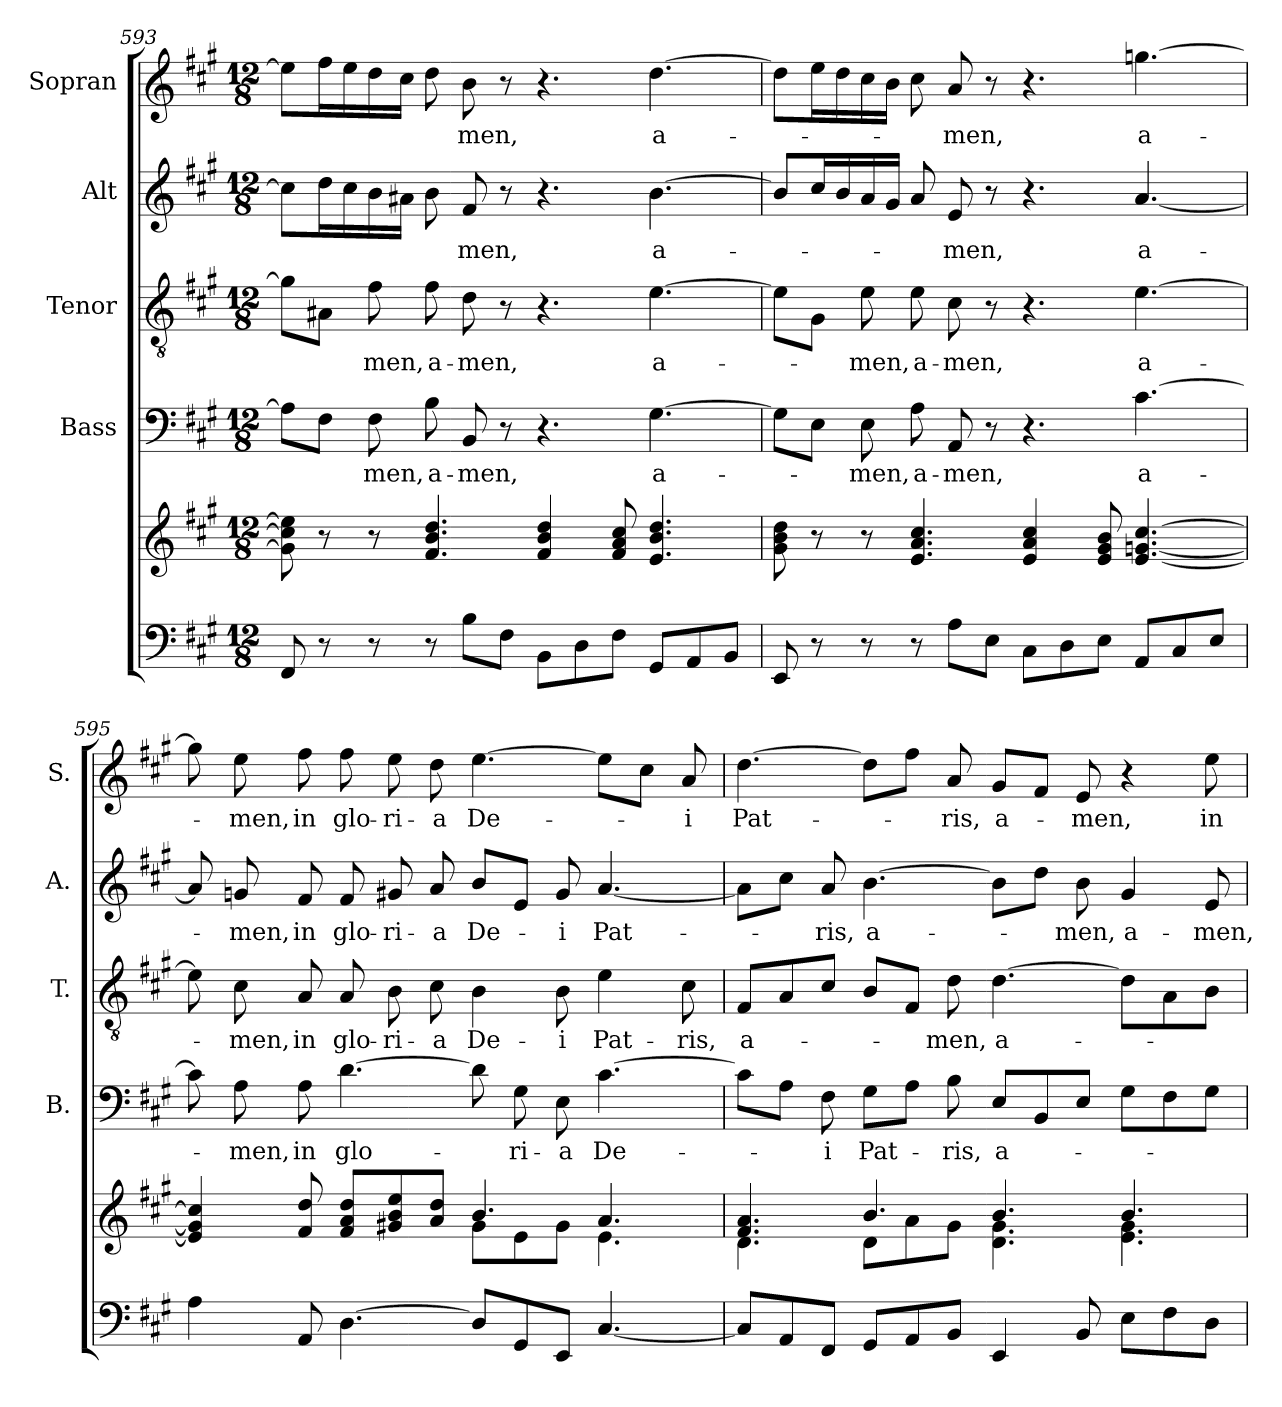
**kern	**kern	**kern	**text	**kern	**text	**kern	**text	**kern	**text
*part5	*part5	*part4	*part4	*part3	*part3	*part2	*part2	*part1	*part1
*staff6	*staff5	*staff4	*staff4	*staff3	*staff3	*staff2	*staff2	*staff1	*staff1
*	*	*I"Bass	*	*I"Tenor	*	*I"Alt	*	*I"Sopran	*
*	*	*I'B.	*	*I'T.	*	*I'A.	*	*I'S.	*
!!LO:LB:g=z
*clefF4	*clefG2	*clefF4	*	*clefGv2	*	*clefG2	*	*clefG2	*
*k[f#c#g#]	*k[f#c#g#]	*k[f#c#g#]	*	*k[f#c#g#]	*	*k[f#c#g#]	*	*k[f#c#g#]	*
*A:	*A:	*A:	*	*A:	*	*A:	*	*A:	*
*M12/8	*M12/8	*M12/8	*	*M12/8	*	*M12/8	*	*M12/8	*
=593	=593	=593	=593	=593	=593	=593	=593	=593	=593
8FF#/	8g\] 8cc#\] 8ee\]	8A#\L]	.	8g\L]	.	8cc#\L]	.	8ee\L]	.
8r	8r	8F#\J	.	8A#X\J	.	16dd\L	.	16ff#\L	.
.	.	.	.	.	.	16cc#\	.	16ee\	.
!	!	!	!LO:LY:b	!	!LO:LY:b	!	!	!	!
8r	8r	8F#\	-men,	8f#\	-men,	16b\	.	16dd\	.
.	.	.	.	.	.	16a#X\JJ	.	16cc#\JJ	.
!	!	!	!LO:LY:b	!	!LO:LY:b	!	!	!	!
8r	4.f#/ 4.b/ 4.dd/	8B\	a-	8f#\	a-	8b\	.	8dd\	.
!	!	!	!LO:LY:b	!	!LO:LY:b	!	!LO:LY:b	!	!LO:LY:b
8B\L	.	8BB/	-men,	8d\	-men,	8f#/	-men,	8b\	-men,
8F#\J	.	8r	.	8r	.	8r	.	8r	.
8BB\L	4f#/ 4b/ 4dd/	4.r	.	4.r	.	4.r	.	4.r	.
8D\	.	.	.	.	.	.	.	.	.
8F#\J	8f#/ 8a/ 8cc#/	.	.	.	.	.	.	.	.
!	!	!	!LO:LY:b	!	!LO:LY:b	!	!LO:LY:b	!	!LO:LY:b
8GG#/L	4.e/ 4.b/ 4.dd/	[4.G#\	a-	[4.e\	a-	[4.b\	a-	[4.dd\	a-
8AA/	.	.	.	.	.	.	.	.	.
8BB/J	.	.	.	.	.	.	.	.	.
=594	=594	=594	=594	=594	=594	=594	=594	=594	=594
8EE/	8g#\ 8b\ 8dd\	8G#\L]	.	8e\L]	.	8b/L]	.	8dd\L]	.
8r	8r	8E\J	.	8G#\J	.	16cc#/L	.	16ee\L	.
.	.	.	.	.	.	16b/	.	16dd\	.
!	!	!	!LO:LY:b	!	!LO:LY:b	!	!	!	!
8r	8r	8E\	-men,	8e\	-men,	16a/	.	16cc#\	.
.	.	.	.	.	.	16g#/JJ	.	16b\JJ	.
!	!	!	!LO:LY:b	!	!LO:LY:b	!	!	!	!
8r	4.e/ 4.a/ 4.cc#/	8A\	a-	8e\	a-	8a/	.	8cc#\	.
!	!	!	!LO:LY:b	!	!LO:LY:b	!	!LO:LY:b	!	!LO:LY:b
8A\L	.	8AA/	-men,	8c#\	-men,	8e/	-men,	8a/	-men,
8E\J	.	8r	.	8r	.	8r	.	8r	.
8C#\L	4e/ 4a/ 4cc#/	4.r	.	4.r	.	4.r	.	4.r	.
8D\	.	.	.	.	.	.	.	.	.
8E\J	8e/ 8g#/ 8b/	.	.	.	.	.	.	.	.
!	!	!	!LO:LY:b	!	!LO:LY:b	!	!LO:LY:b	!	!LO:LY:b
8AA/L	[4.e/ [4.gn/ [4.cc#/	[4.c#\	a-	[4.e\	a-	[4.a/	a-	[4.ggn\	a-
8C#/	.	.	.	.	.	.	.	.	.
8E/J	.	.	.	.	.	.	.	.	.
!!LO:PB:g=z
=595	=595	=595	=595	=595	=595	=595	=595	=595	=595
*	*^	*	*	*	*	*	*	*	*
4A\	4e/] 4g/] 4cc#/]	2.ryy	8c#\]	.	8e\]	.	8a/]	.	8gg\]	.
!	!	!	!	!LO:LY:b	!	!LO:LY:b	!	!LO:LY:b	!	!LO:LY:b
.	.	.	8A\	-men,	8c#\	-men,	8gn/	-men,	8ee\	-men,
!	!	!	!	!LO:LY:b	!	!LO:LY:b	!	!LO:LY:b	!	!LO:LY:b
8AA/	8f#/ 8dd/	.	8A\	in	8A/	in	8f#/	in	8ff#\	in
!	!	!	!	!LO:LY:b	!	!LO:LY:b	!	!LO:LY:b	!	!LO:LY:b
[4.D\	8f#/ 8a/ 8dd/L	.	[4.d\	glo-	8A/	glo-	8f#/	glo-	8ff#\	glo-
!	!	!	!	!	!	!LO:LY:b	!	!LO:LY:b	!	!LO:LY:b
.	8g#X/ 8b/ 8ee/	.	.	.	8B\	-ri-	8g#X/	-ri-	8ee\	-ri-
!	!	!	!	!	!	!LO:LY:b	!	!LO:LY:b	!	!LO:LY:b
.	8a/ 8dd/J	.	.	.	8c#\	-a	8a/	-a	8dd\	-a
!	!	!	!	!	!	!LO:LY:b	!	!LO:LY:b	!	!LO:LY:b
8D/L]	4.b/	8g#\L	8d\]	.	4B\	De-	8b/L	De-	[4.ee\	De-
!	!	!	!	!LO:LY:b	!	!	!	!	!	!
8GG#/	.	8e\	8G#\	-ri-	.	.	8e/J	.	.	.
!	!	!	!	!LO:LY:b	!	!LO:LY:b	!	!LO:LY:b	!	!
8EE/J	.	8g#\J	8E\	-a	8B\	-i	8g#/	-i	.	.
!	!	!	!	!LO:LY:b	!	!LO:LY:b	!	!LO:LY:b	!	!
[4.C#/	4.a/	4.e\	[4.c#\	De-	4e\	Pat-	[4.a/	Pat-	8ee\L]	.
.	.	.	.	.	.	.	.	.	8cc#\J	.
!	!	!	!	!	!	!LO:LY:b	!	!	!	!LO:LY:b
.	.	.	.	.	8c#\	-ris,	.	.	8a/	-i
=596	=596	=596	=596	=596	=596	=596	=596	=596	=596	=596
!	!	!	!	!	!	!LO:LY:b	!	!	!	!LO:LY:b
8C#/L]	4.f#/ 4.a/	4.d\	8c#\L]	.	8F#/L	a-	8a\L]	.	[4.dd\	Pat-
8AA/	.	.	8A\J	.	8A/	.	8cc#\J	.	.	.
!	!	!	!	!LO:LY:b	!	!	!	!LO:LY:b	!	!
8FF#/J	.	.	8F#\	-i	8c#/J	.	8a/	-ris,	.	.
!	!	!	!	!LO:LY:b	!	!	!	!LO:LY:b	!	!
8GG#/L	4.b/	8d\L	8G#\L	Pat-	8B/L	.	[4.b\	a-	8dd\L]	.
8AA/	.	8a\	8A\J	.	8F#/J	.	.	.	8ff#\J	.
!	!	!	!	!LO:LY:b	!	!LO:LY:b	!	!	!	!LO:LY:b
8BB/J	.	8g#\J	8B\	-ris,	8d\	-men,	.	.	8a/	-ris,
!	!	!	!	!LO:LY:b	!	!LO:LY:b	!	!	!	!LO:LY:b
4EE/	4.b/	4.d\ 4.g#\	8E/L	a-	[4.d\	a-	8b\L]	.	8g#/L	a-
.	.	.	8BB/	.	.	.	8dd\J	.	8f#/J	.
!	!	!	!	!	!	!	!	!LO:LY:b	!	!LO:LY:b
8BB/	.	.	8E/J	.	.	.	8b\	-men,	8e/	-men,
!	!	!	!	!	!	!	!	!LO:LY:b	!	!
8E\L	4.b/	4.e\ 4.g#\	8G#\L	.	8d\L]	.	4g#/	a-	4r	.
8F#\	.	.	8F#\	.	8A\	.	.	.	.	.
!	!	!	!	!	!	!	!	!LO:LY:b	!	!LO:LY:b
8D\J	.	.	8G#\J	.	8B\J	.	8e/	-men,	8ee\	in
*	*v	*v	*	*	*	*	*	*	*	*
=	=	=	=	=	=	=	=	=	=
*-	*-	*-	*-	*-	*-	*-	*-	*-	*-
